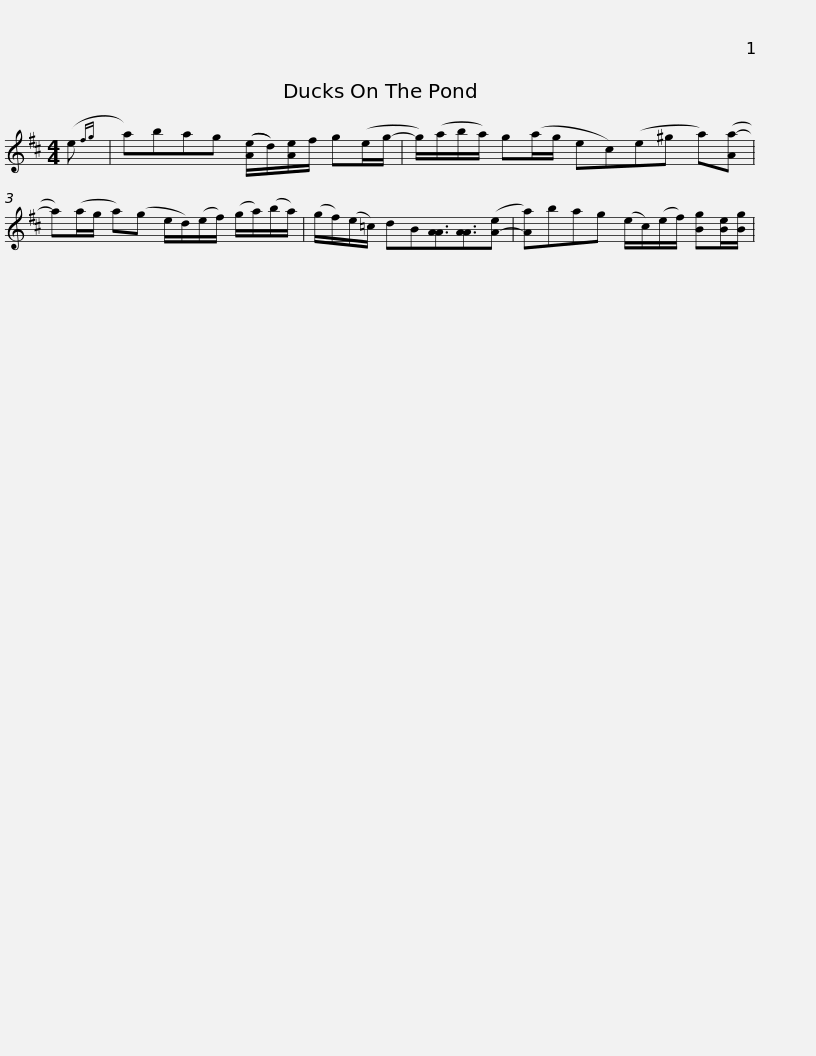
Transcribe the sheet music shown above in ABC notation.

X:1
L:1/8
M:4/4
I:linebreak $
K:D
V:1 treble
V:1
 (e{fg} | a)bag (([Ae]/d/))[Ae]/f/ g(e/g/- | g/)(a/b/a/) g(a/g/ ec)(e^g a)([Aa-] | a)(a/g/ a)(g e/d/)(e/f/) (g/a/)(b/a/) |$ (g/f/)(e/=c/) dB[AA]3/2[AA]3/2([A-e] | %5
 [Aa])bag (e/c/)(e/f/) [Bg][Be]/[Bg]/ | %6
